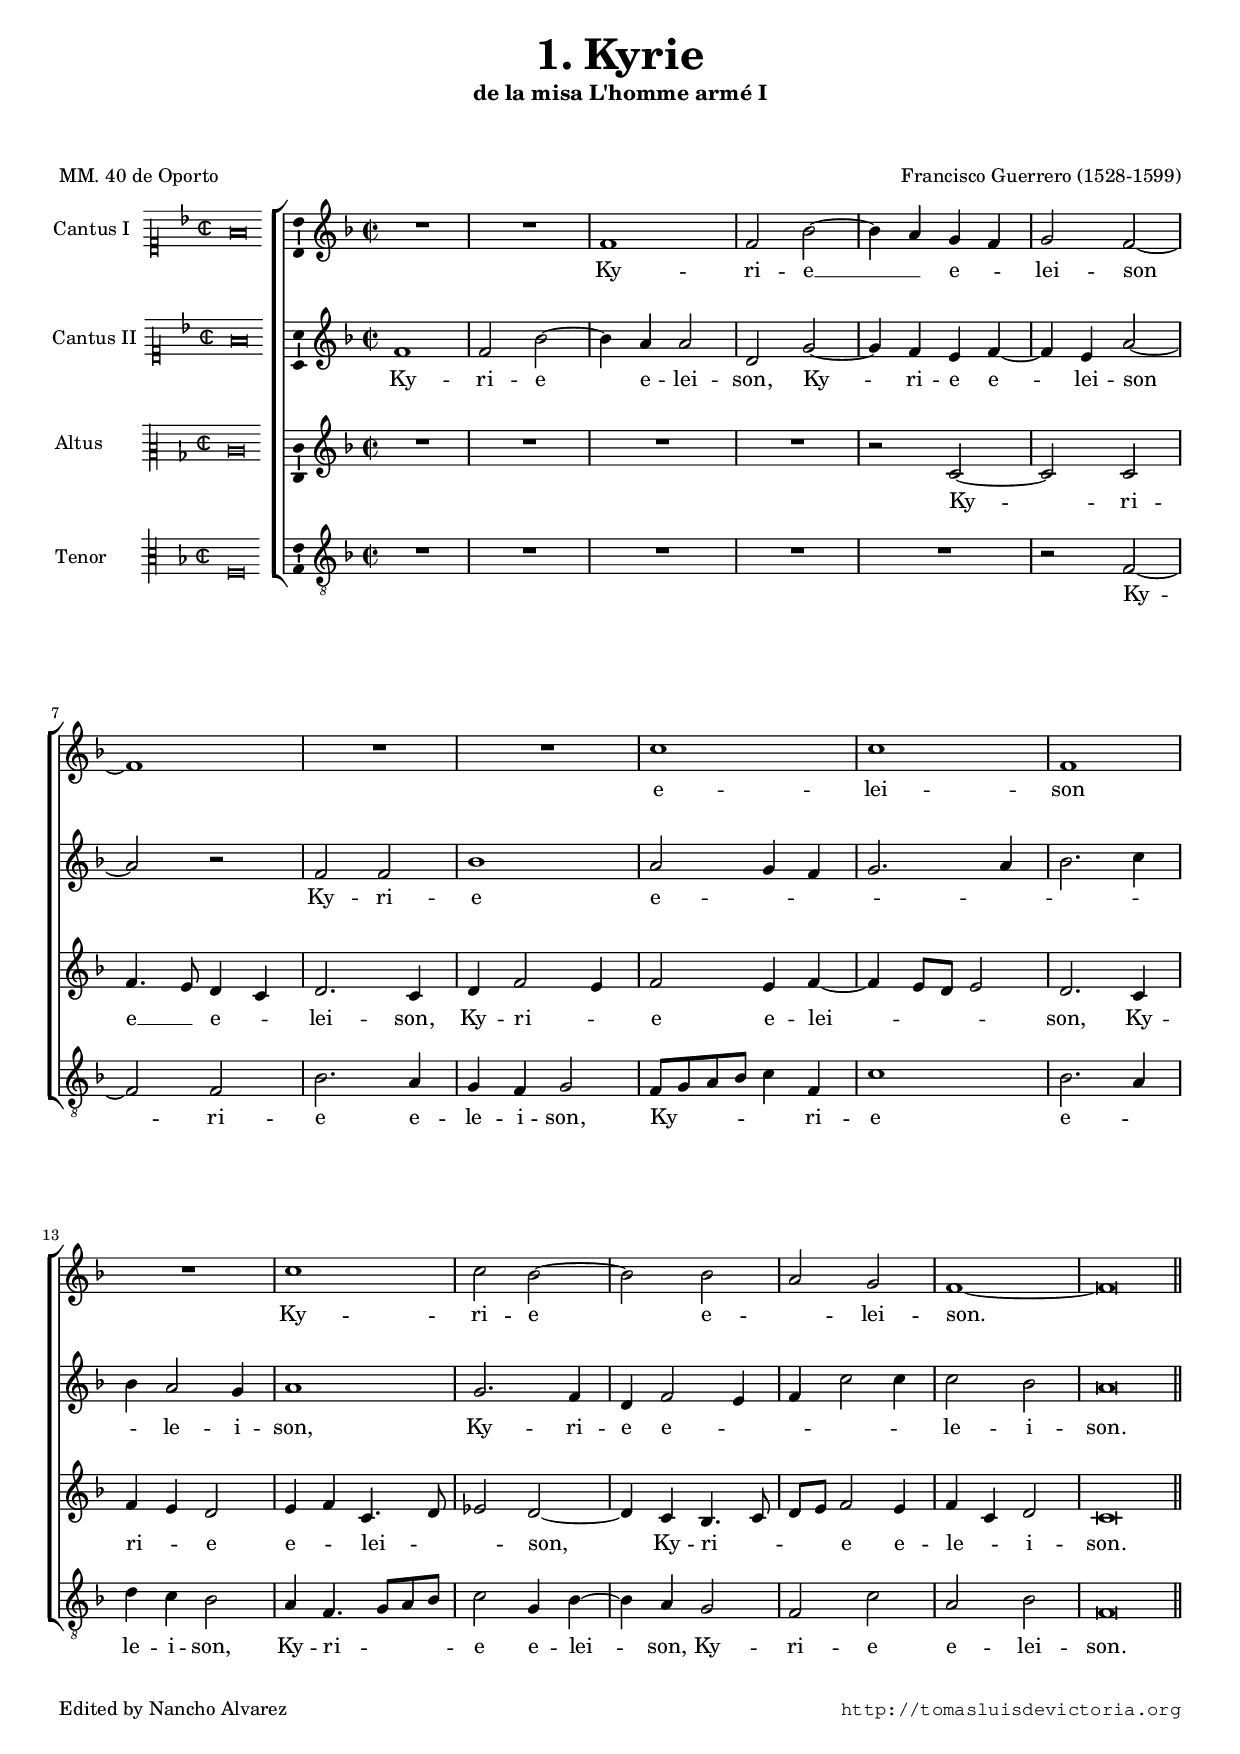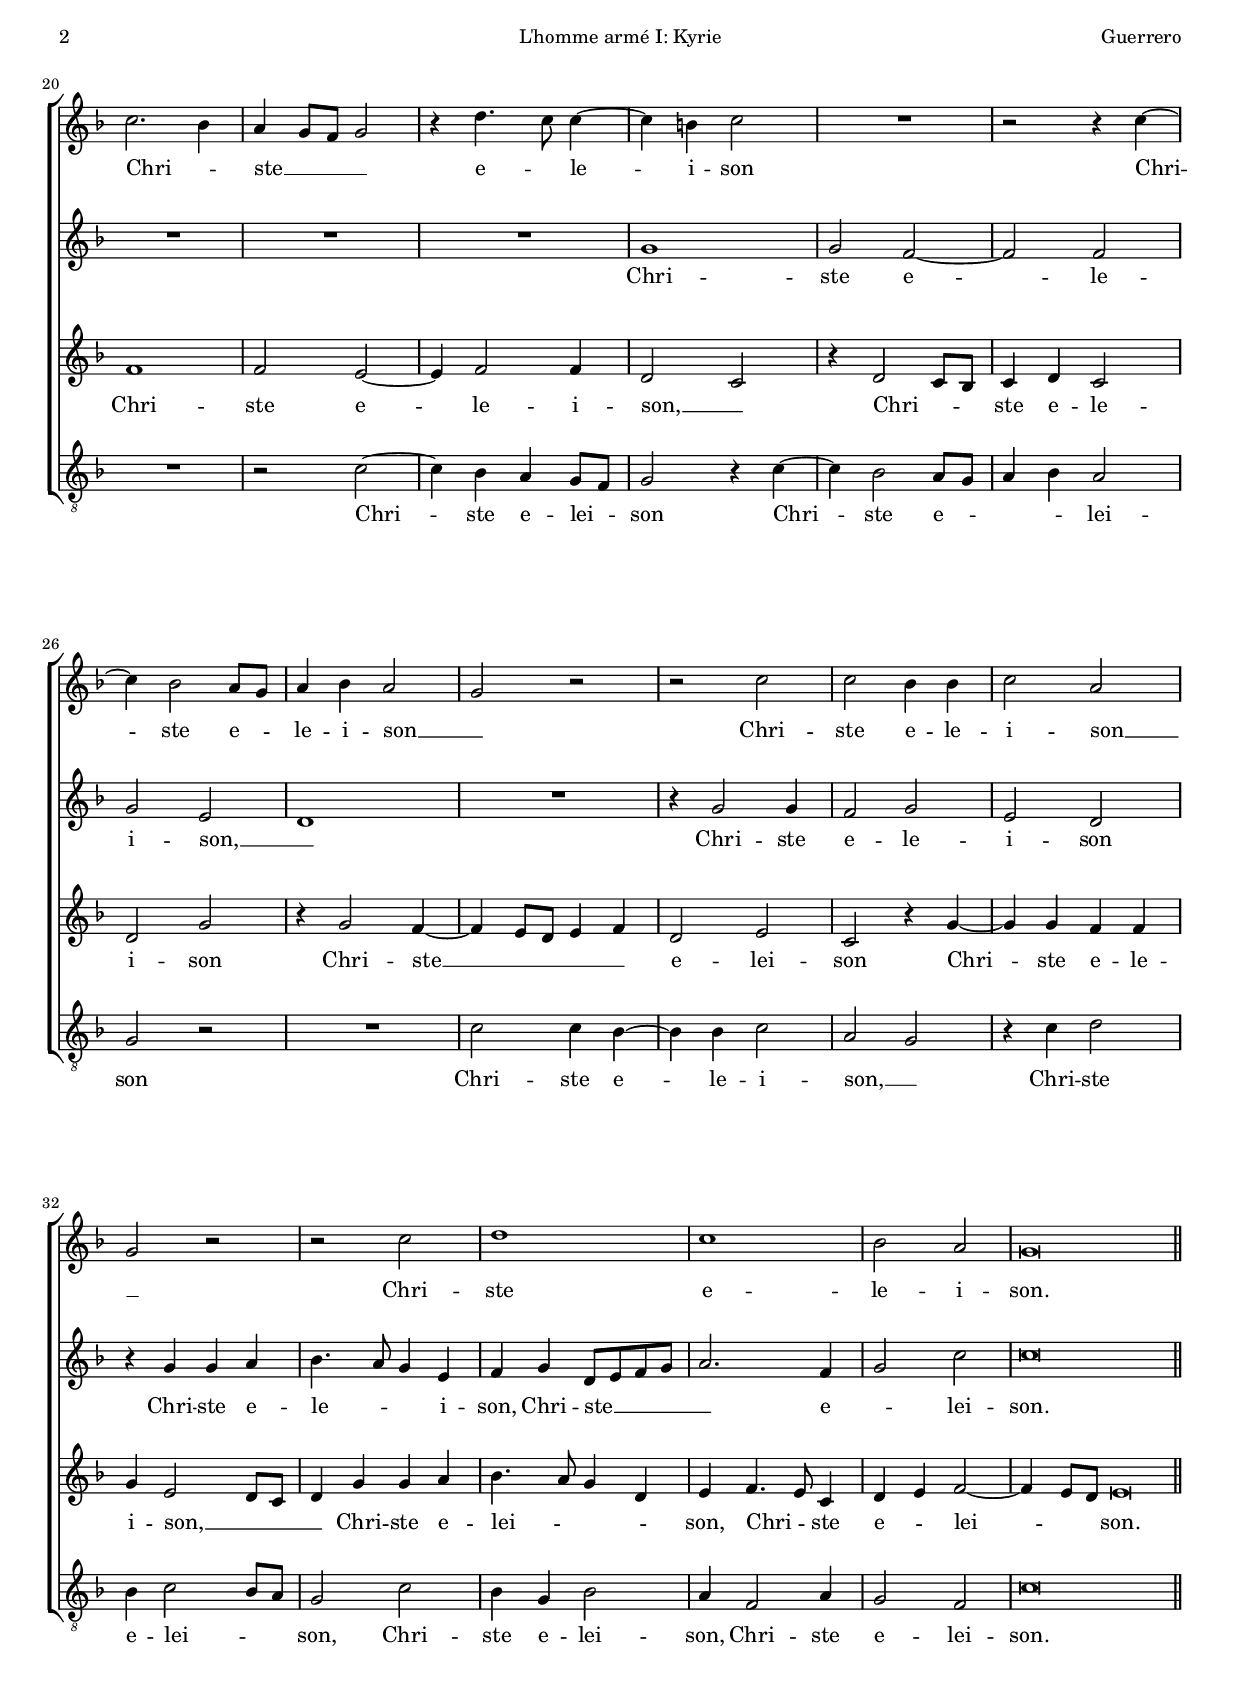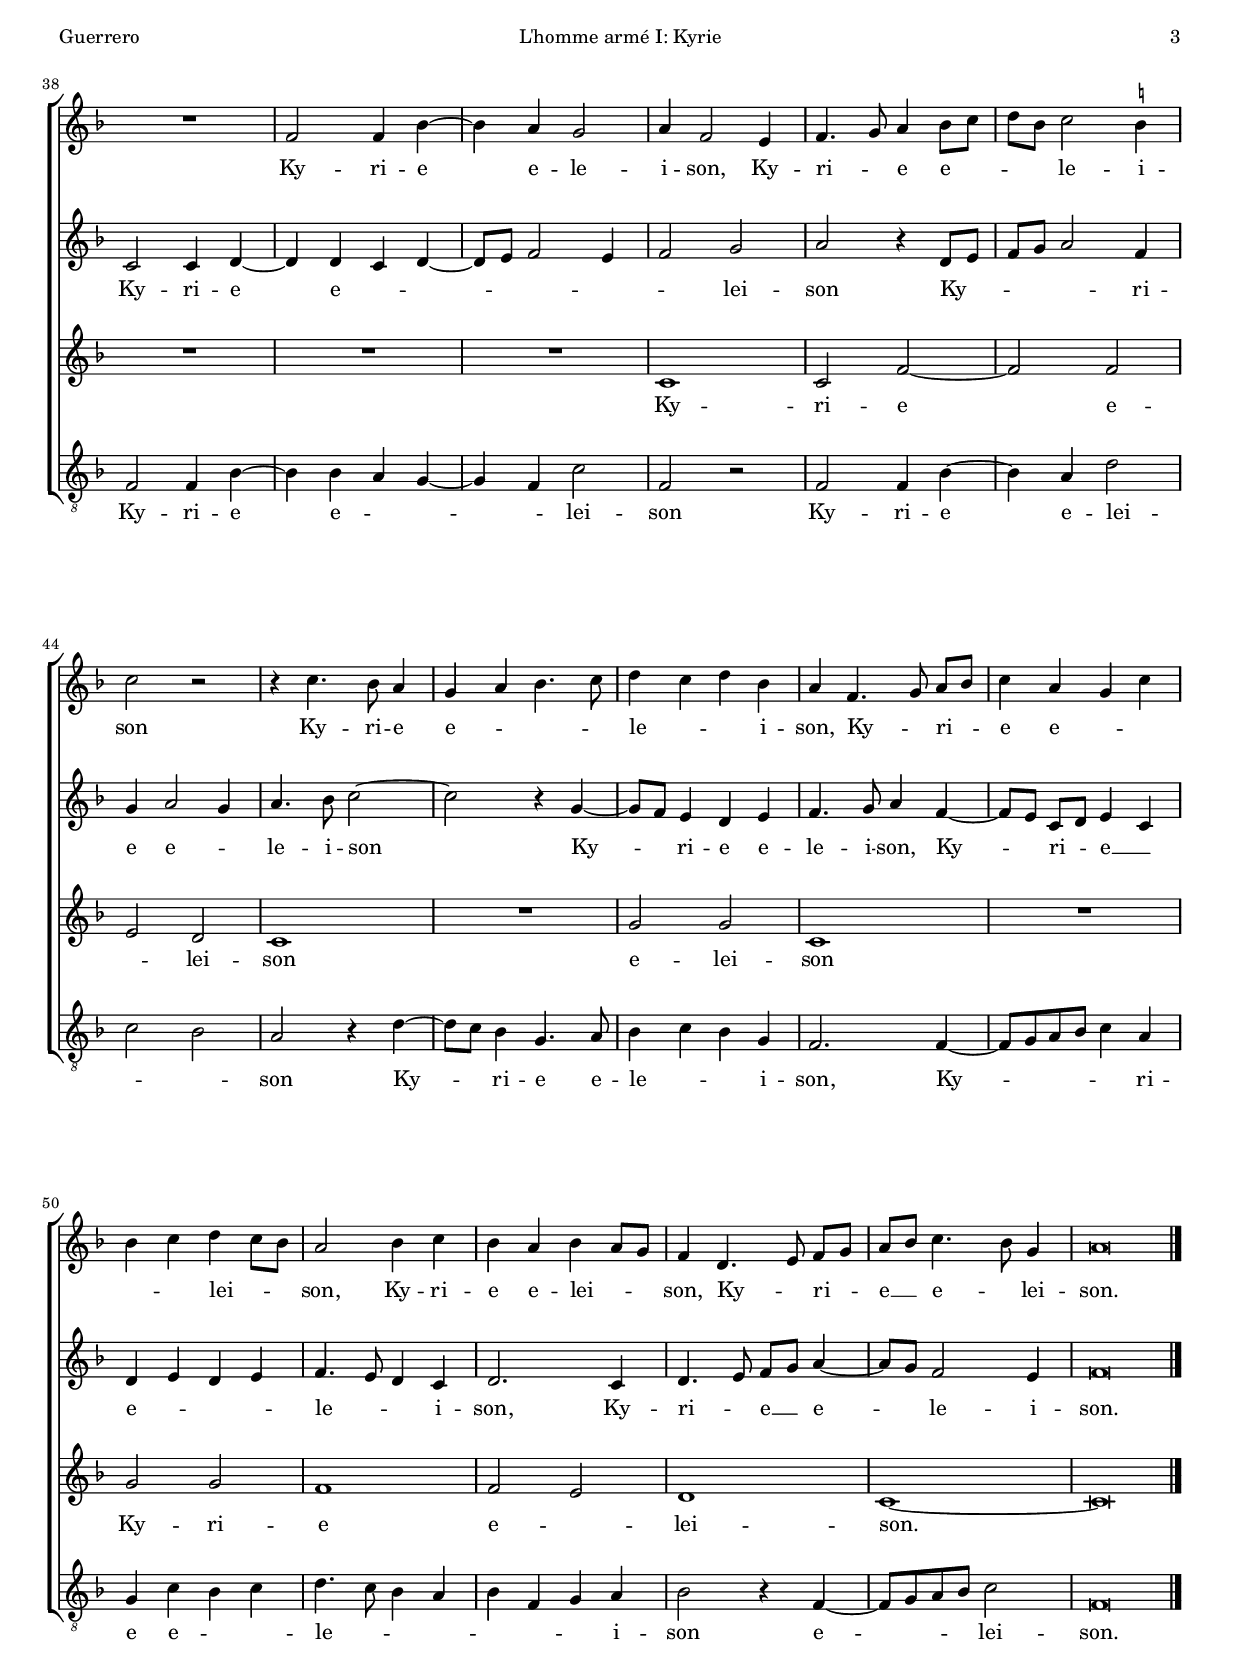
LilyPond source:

\version "2.18.0"

#(set-default-paper-size "a4")
#(set-global-staff-size 16.6)
#(ly:set-option 'point-and-click #f)
%mobile -s15.5 -i3.5

italicas=\override LyricText.font-shape = #'italic
rectas=\override LyricText.font-shape = #'upright
ss=\once \set suggestAccidentals = ##t
incipitwidth = 20

htitle="L'homme armé I: Kyrie"
hcomposer="Guerrero"

\header {
	title=\markup{\fontsize #3 "1. Kyrie"}
	subtitle="de la misa L'homme armé I"
	subsubtitle=\markup{\null \vspace #2 }
	composer="Francisco Guerrero (1528-1599)"
        pdfauthor=\composer
	%opus="(-)"
	poet="MM. 40 de Oporto"
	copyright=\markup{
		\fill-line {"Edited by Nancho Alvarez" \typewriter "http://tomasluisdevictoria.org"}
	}
%	tagline=""
}

global={\key f \major \time 2/2 \skip 1*19 \bar "||" \break
				\skip 1*18 \bar "||" \break
				\skip 1*18 \bar "|." }


cantus=\relative c'{
	R1*2
	f1
	f2 bes ~
	bes4 a g f
	g2 f ~
	f1
	R1*2
	c'1
	c
	f,
	R1
	c'
	c2 bes ~ 
	bes bes
	a g
	f1 ~
	f\breve*1/2
	c'2. bes4
	a g8 f g2
	r4 d'4. c8 c4 ~
	c b c2
	R1
	r2 r4 c ~
	c bes2 a8 g
	a4 bes a2
	g r
	r c 
	c bes4 bes 
	c2 a
	g r
	r c
	d1
	c
	bes2 a
	g\breve*1/2
	R1
	f2 f4 bes ~
	bes a g2
	a4 f2 e4
	f4. g8 a4 bes8 c
	d bes c2 \ss b4
	c2 r
	r4 c4. bes8 a4
	g a bes4. c8
	d4 c d bes
	a f4. g8 a[ bes]
	c4 a g c
	bes c d c8 bes
	a2 bes4 c
	bes a bes a8 g
	f4 d4. e8 f[ g]
	a bes c4. bes8 g4
	a\breve*1/2
}

cantusdos=\relative c'{
	f1
	f2 bes ~
	bes4 a a2
	d,2 g ~
	g4 f e f ~
	f e a2 ~
	a r2
	f2 f bes1
	a2 g4 f g2. a4
	bes2. c4
	bes4 a2 g4
	a1
	g2. f4
	d4 f2 e4
	f c'2 c4
	c2 bes
	a\breve*1/2
	R1*3
	g1
	g2 f ~
	f f
	g e
	d1
	R1
	r4 g2 g4
	f2 g
	e d
	r4 g4 g a
	bes4. a8 g4 e
	f g d8 e f g
	a2. f4
	g2 c
	c\breve*1/2
	c,2 c4 d ~
	d d c d ~
	d8 e f2 e4
	f2 g
	a r4 d,8 e
	f g a2 f4
	g4 a2 g4
	a4. bes8 c2 ~
	c r4 g ~
	g8 f e4 d e
	f4. g8 a4 f ~ 
	f8[ e] c[ d] e4 c
	d4 e d e
	f4. e8 d4 c
	d2. c4
	d4. e8 f g a4 ~
	a8 g f2 e4
	f\breve*1/2
}

altus=\relative c'{
	R1*4
	r2 c ~
	c c f4. e8 d4 c
	d2. c4
	d f2 e4
	f2 e4 f ~
	f e8 d e2
	d2. c4
	f e d2
	e4 f c4. d8
	ees2 d ~
	d4 c bes4. c8
	d e f2 e4
	f c d2 
	c\breve*1/2
	f1
	f2 e ~
	e4 f2 f4
	d2 c
	r4 d2 c8 bes
	c4 d c2
	d g
	r4 g2 f4 ~
	f e8 d e4 f
	d2 e
	c r4 g' ~
	g g f f
	g e2 d8 c
	d4 g g a
	bes4. a8 g4 d
	e f4. e8 c4
	d e f2 ~
	f4 e8 d e\breve*1/4
	R1*3
	c1
	c2 f ~
	f f
	e d 
	c1
	R1
	g'2 g
	c,1
	R1
	g'2 g
	f1
	f2 e
	d1
	c1 ~
	c\breve*1/2
}

tenor=\relative c{
	R1*5
	r2 f ~
	f f
	bes2. a4
	g f g2
	f8 g a bes c4 f, 
	c'1
	bes2. a4
	d c bes2
	a4 f4. g8 a bes
	c2 g4 bes ~
	bes4 a g2
	f c'
	a bes f\breve*1/2
	R1
	r2 c' ~
	c4 bes a g8 f
	g2 r4 c ~
	c bes2 a8 g
	a4 bes a2 
	g r
	R1
	c2 c4 bes ~
	bes bes c2
	a g
	r4 c d2
	bes4 c2 bes8 a
	g2 c
	bes4 g bes2
	a4 f2 a4
	g2 f
	c'\breve*1/2
	f,2 f4 bes ~
	bes bes a g ~
	g f c'2
	f,2 r
	f2 f4 bes ~
	bes a d2
	c2 bes
	a r4 d ~
	d8 c bes4 g4. a8
	bes4 c bes g
	f2. f4 ~
	f8 g a bes c4 a
	g4 c bes c
	d4. c8 bes4 a
	bes f g a
	bes2 r4 f ~
	f8 g a bes c2
	f,\breve*1/2
}


textocantus=\lyricmode{
Ky -- ri -- e __ _ e -- _ lei -- son
e -- lei -- son
Ky -- ri -- e e -- _ lei -- son.
Chri -- _ ste __ _ _ _ e -- _ le -- i -- son
Chri -- ste e -- _ le -- i -- son __ _
Chri -- ste e -- le -- i -- son __ _ 
Chri -- ste e -- le -- i -- son.
Ky -- ri -- e e -- le -- i -- son,
Ky -- ri -- _ e e -- _ _ _ le -- i -- son
Ky -- ri -- e e -- _ _ _ le -- _ _ i -- son,
Ky -- _ ri -- _ e e -- _ _ _ _ lei -- _ _ son,
Ky -- ri -- e e -- lei -- _ _ son,
Ky -- _ ri -- _ e __ _ e -- _ lei -- son.
}

textocantusdos=\lyricmode{
Ky -- ri -- e e -- lei -- son,
Ky -- ri -- e e -- lei -- son
Ky -- ri -- e e -- _ _ _ _ _ _ _ le -- i -- son,
Ky -- ri -- e e -- _ _ _ _ le -- i -- son.
Chri -- ste e -- le -- i -- son, __ _
Chri -- ste e -- le -- i -- son
Chri -- ste e -- le -- _ _ i -- son,
Chri -- ste __ _ _ _ _ e -- _ lei -- son.
Ky -- ri -- e e -- _ _ _ _ _ _ lei -- son
Ky -- _ _ _ _ ri -- e e -- _ le -- i -- son
Ky -- _ ri -- e e -- le -- i -- son,
Ky -- _ ri -- _ e __ _ e -- _ _ _ le -- _ _ i -- son,
Ky -- ri -- _ e __ _ e -- _ le -- i -- son.
}

textoaltus=\lyricmode{
Ky -- ri -- e __ _ e -- _ lei -- son,
Ky -- ri -- _ e e -- lei -- _ _ _ son,
Ky -- ri -- _ e e -- _ lei -- _ _ son,
Ky -- ri -- _ _ _ e e -- le -- _ i -- son.
Chri -- ste e -- le -- i -- son, __ _
Chri -- _ _ ste e -- le -- i -- son
Chri -- ste __ _ _ _ _ e -- lei -- son
Chri -- ste e -- le -- i -- son, __ _ _ _
Chri -- ste e -- lei -- _ _ _ son,
Chri -- _ ste e -- _ lei -- _ _ son.
Ky -- ri -- e e -- _ lei -- son
e -- lei -- son
Ky -- ri -- e e -- _ lei -- son.
}

textotenor=\lyricmode{
Ky -- ri -- e e -- le -- i -- son,
Ky -- _ _ _ _ ri -- e e -- _ le -- i -- son,
Ky -- ri -- _ _ _ e e -- lei -- son,
Ky -- ri -- e e -- lei -- son.
Chri -- ste e -- lei -- _ son
Chri -- ste e -- _ _ _ lei -- son
Chri -- ste e -- le -- i -- son, __ _ 
Chri -- ste e -- lei -- _ _ son,
Chri -- ste e -- lei -- son,
Chri -- ste e -- lei -- son.
Ky -- ri -- e e -- _ _ _ lei -- son
Ky -- ri -- e e -- lei -- _ _ son
Ky -- _ ri -- e e -- le -- _ _ i -- son,
Ky -- _ _ _ _ ri -- e e -- _ _ le -- _ _ _ _ _ _ i -- son
e -- _ _ _ lei -- son.
}


incipitcantus=\markup{
	\score{
		{ 
		\set Staff.instrumentName="Cantus I  "
		\override NoteHead.style = #'neomensural
		\override Rest.style = #'neomensural
		\override Staff.TimeSignature.style = #'neomensural
		\cadenzaOn 
		\clef "petrucci-c1"
		\key f \major
		\time 2/2
		f'\breve
		} 
	\layout {
		\context {\Voice
			\remove Ligature_bracket_engraver
			\consists Mensural_ligature_engraver
		}
		line-width=\incipitwidth
		indent = 0
	}
	}
}

incipitcantusdos=\markup{
	\score{
		{ 
		\set Staff.instrumentName="Cantus II "
		\override NoteHead.style = #'neomensural 
		\override Rest.style = #'neomensural
		\override Staff.TimeSignature.style = #'neomensural
		\cadenzaOn 
		\clef "petrucci-c1"
		\key f \major
		\time 2/2
		f'\breve
		} 
	\layout {
		\context {\Voice
			\remove Ligature_bracket_engraver
			\consists Mensural_ligature_engraver
		}
		line-width=\incipitwidth
		indent = 0
	}
	}
}


incipitaltus=\markup{
	\score{
		{ 
		\set Staff.instrumentName="Altus       "
		\override NoteHead.style = #'neomensural
		\override Rest.style = #'neomensural
		\override Staff.TimeSignature.style = #'neomensural
		\cadenzaOn 
		\clef "petrucci-c2"
		\key f \major
		\time 2/2
		c'\breve
		} 
	\layout {
		\context {\Voice
			\remove Ligature_bracket_engraver
			\consists Mensural_ligature_engraver
		}
		line-width=\incipitwidth
		indent = 0
	}
	}
}

incipittenor=\markup{
	\score{
		{ 
		\set Staff.instrumentName="Tenor      "
		\override NoteHead.style = #'neomensural 
		\override Rest.style = #'neomensural
		\override Staff.TimeSignature.style = #'neomensural
		\cadenzaOn 
		\clef "petrucci-c3"
		\key f \major
		\time 2/2
		f\breve
		} 
	\layout {
		\context {\Voice
			\remove Ligature_bracket_engraver
			\consists Mensural_ligature_engraver
		}
		line-width=\incipitwidth
		indent=0
	}
	}
}


\score {\transpose c' c'{
\new ChoirStaff<<

	\new Staff <<\global
	\new Voice="v1" {
		\set Staff.instrumentName=\incipitcantus
		\clef "treble"
		\cantus }
	\new Lyrics \lyricsto "v1" {\textocantus }
	>>

	\new Staff << \global
	\new Voice="v2" {
		\set Staff.instrumentName=\incipitcantusdos
		\clef "treble" 
		\cantusdos }
	\new Lyrics \lyricsto "v2" {\textocantusdos }
	>>

	\new Staff <<\global
	\new Voice="v5" {
		\set Staff.instrumentName=\incipitaltus
		\clef "treble"
		\altus }
	\new Lyrics \lyricsto "v5" {\textoaltus }
	>>
	
	\new Staff <<\global
	\new Voice="v3" {
		\set Staff.instrumentName=\incipittenor
		\clef "G_8"
		\tenor }
	\new Lyrics \lyricsto "v3" {\textotenor }
	>>
	
>>

	}%transpose

\layout{ 
	\context {\Lyrics 
		\override VerticalAxisGroup.staff-affinity = #UP
		\override VerticalAxisGroup.nonstaff-relatedstaff-spacing =
			#'((basic-distance . 0) (minimum-distance . 0) (padding . 1))
		\override LyricText.font-size = #1.2
		\override LyricHyphen.minimum-distance = #0.5
	}
	\context {\Score 
		tempoHideNote = ##t
		\override BarNumber.padding = #2 
	}
	\context {\Voice 
		%melismaBusyProperties = #'()
		%autoBeaming = ##f
	}
	\context {\Staff 
                %\RemoveEmptyStaves
                %\override VerticalAxisGroup.remove-first = ##t
		\override VerticalAxisGroup.staff-staff-spacing =
			#'((basic-distance . 11) (minimum-distance . 0) (padding . 1))
		\consists Ambitus_engraver 
		\override LigatureBracket.padding = #1
	}
}

%\midi { \mtempo }

}


\paper{
	evenHeaderMarkup=\markup  \fill-line { \fromproperty #'page:page-number-string \htitle \hcomposer }
	oddHeaderMarkup= \markup  \fill-line { \on-the-fly #not-first-page \hcomposer \on-the-fly #not-first-page \htitle \on-the-fly #not-first-page \fromproperty #'page:page-number-string }
	%system-count=20
	page-count = 3
	ragged-last-bottom = ##f
	indent=3.8\cm
	system-system-spacing =
	#'((basic-distance . 20) (minimum-distance . 0) (padding . 5))
	top-system-spacing = % header
	#'((basic-distance . 9) (minimum-distance . 0) (padding . 0))
	last-bottom-spacing = % footer
	#'((basic-distance . 12) (minimum-distance . 0) (padding . 0))
	markup-system-spacing.padding = #1.5
}
